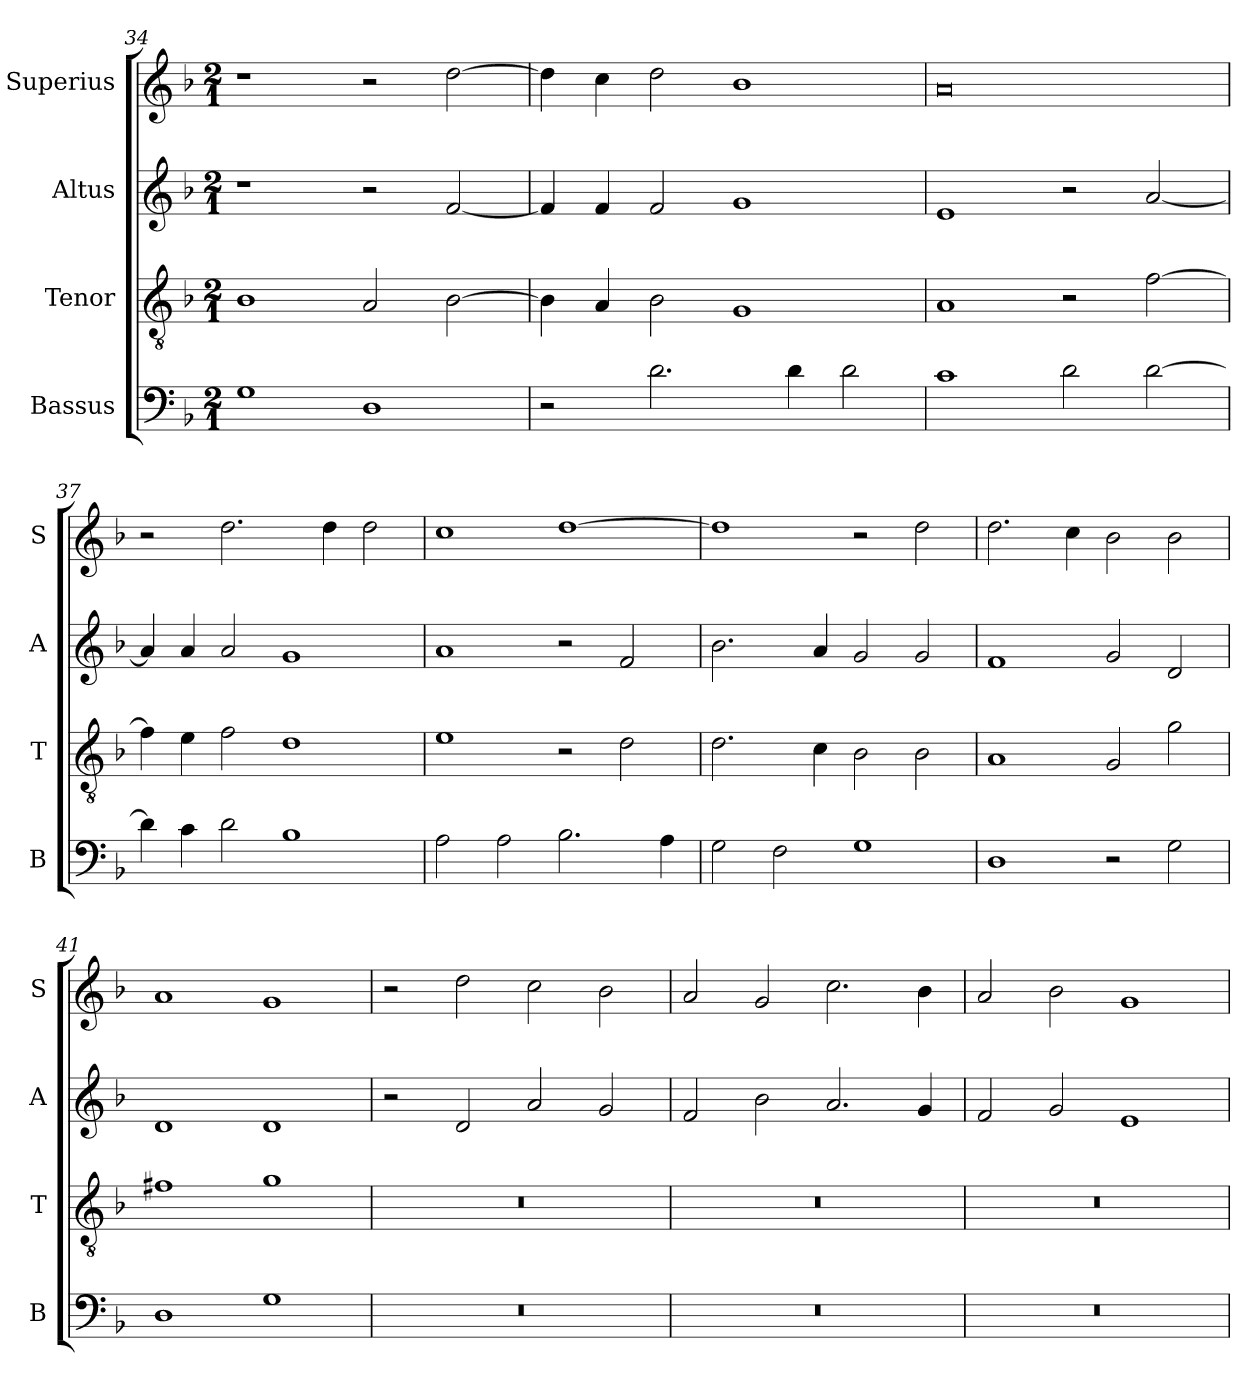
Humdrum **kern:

**kern	**kern	**kern	**kern
*part4	*part3	*part2	*part1
*staff4	*staff3	*staff2	*staff1
*I"Bassus	*I"Tenor	*I"Altus	*I"Superius
*I'B	*I'T	*I'A	*I'S
*clefF4	*clefGv2	*clefG2	*clefG2
*k[b-]	*k[b-]	*k[b-]	*k[b-]
*F:	*F:	*F:	*F:
*M2/1	*M2/1	*M2/1	*M2/1
=34	=34	=34	=34
1G	1B-	1r	1r
1D	2A	2r	2r
.	[2B-	[2f	[2dd
=35	=35	=35	=35
2r	4B-]	4f]	4dd]
.	4A	4f	4cc
2.d	2B-	2f	2dd
.	1G	1g	1b-
4d	.	.	.
2d	.	.	.
=36	=36	=36	=36
1c	1A	1e	0a
2d	2r	2r	.
[2d	[2f	[2a	.
=37	=37	=37	=37
4d]	4f]	4a]	2r
4c	4e	4a	.
2d	2f	2a	2.dd
1B-	1d	1g	.
.	.	.	4dd
.	.	.	2dd
=38	=38	=38	=38
2A	1e	1a	1cc
2A	.	.	.
2.B-	2r	2r	[1dd
.	2d	2f	.
4A	.	.	.
=39	=39	=39	=39
2G	2.d	2.b-	1dd]
2F	.	.	.
.	4c	4a	.
1G	2B-	2g	2r
.	2B-	2g	2dd
=40	=40	=40	=40
1D	1A	1f	2.dd
.	.	.	4cc
2r	2G	2g	2b-
2G	2g	2d	2b-
=41	=41	=41	=41
1D	1f#X	1d	1a
1G	1g	1d	1g
=42	=42	=42	=42
0r	0r	2r	2r
.	.	2d	2dd
.	.	2a	2cc
.	.	2g	2b-
=43	=43	=43	=43
0r	0r	2f	2a
.	.	2b-	2g
.	.	2.a	2.cc
.	.	4g	4b-
=44	=44	=44	=44
0r	0r	2f	2a
.	.	2g	2b-
.	.	1e	1g
=	=	=	=
*-	*-	*-	*-
